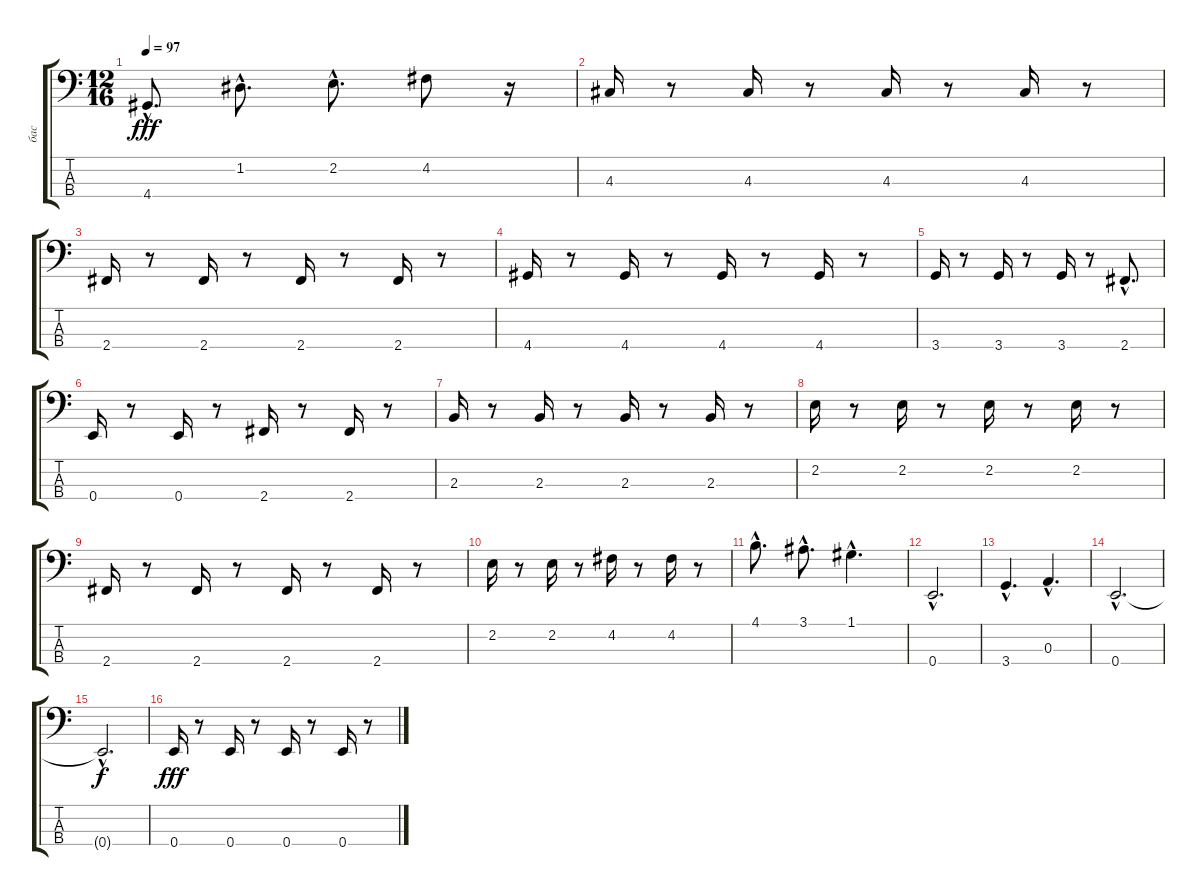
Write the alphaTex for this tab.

\track ("бас" "бас") {instrument fretlessbass}
\staff {score tabs}
\tuning (G2 D2 A1 E1) {hide}
\ts (12 16)
\tempo 97
\clef f4
\ks c
4.4{hac}.8{d dy fff} 1.2{hac}.8{d} 2.2{hac}.8{d} 4.2.8 r.16 |
4.3.16 r.8 4.3.16 r.8 4.3.16 r.8 4.3.16 r.8 |
2.4.16 r.8 2.4.16 r.8 2.4.16 r.8 2.4.16 r.8 |
4.4.16 r.8 4.4.16 r.8 4.4.16 r.8 4.4.16 r.8 |
3.4.16 r.8 3.4.16 r.8 3.4.16 r.8 2.4{hac}.8{d} |
0.4.16 r.8 0.4.16 r.8 2.4.16 r.8 2.4.16 r.8 |
2.3.16 r.8 2.3.16 r.8 2.3.16 r.8 2.3.16 r.8 |
2.2.16 r.8 2.2.16 r.8 2.2.16 r.8 2.2.16 r.8 |
2.4.16 r.8 2.4.16 r.8 2.4.16 r.8 2.4.16 r.8 |
2.2.16 r.8 2.2.16 r.8 4.2.16 r.8 4.2.16 r.8 |
4.1{hac}.8{d} 3.1{hac}.8{d} 1.1{hac}.4{d} |
0.4{hac}.2{d} |
3.4{hac}.4{d} 0.3{hac}.4{d} |
0.4{hac}.2{d} |
0.4{hac t}.2{d dy f} |
0.4.16{dy fff} r.8 0.4.16 r.8 0.4.16 r.8 0.4.16 r.8
